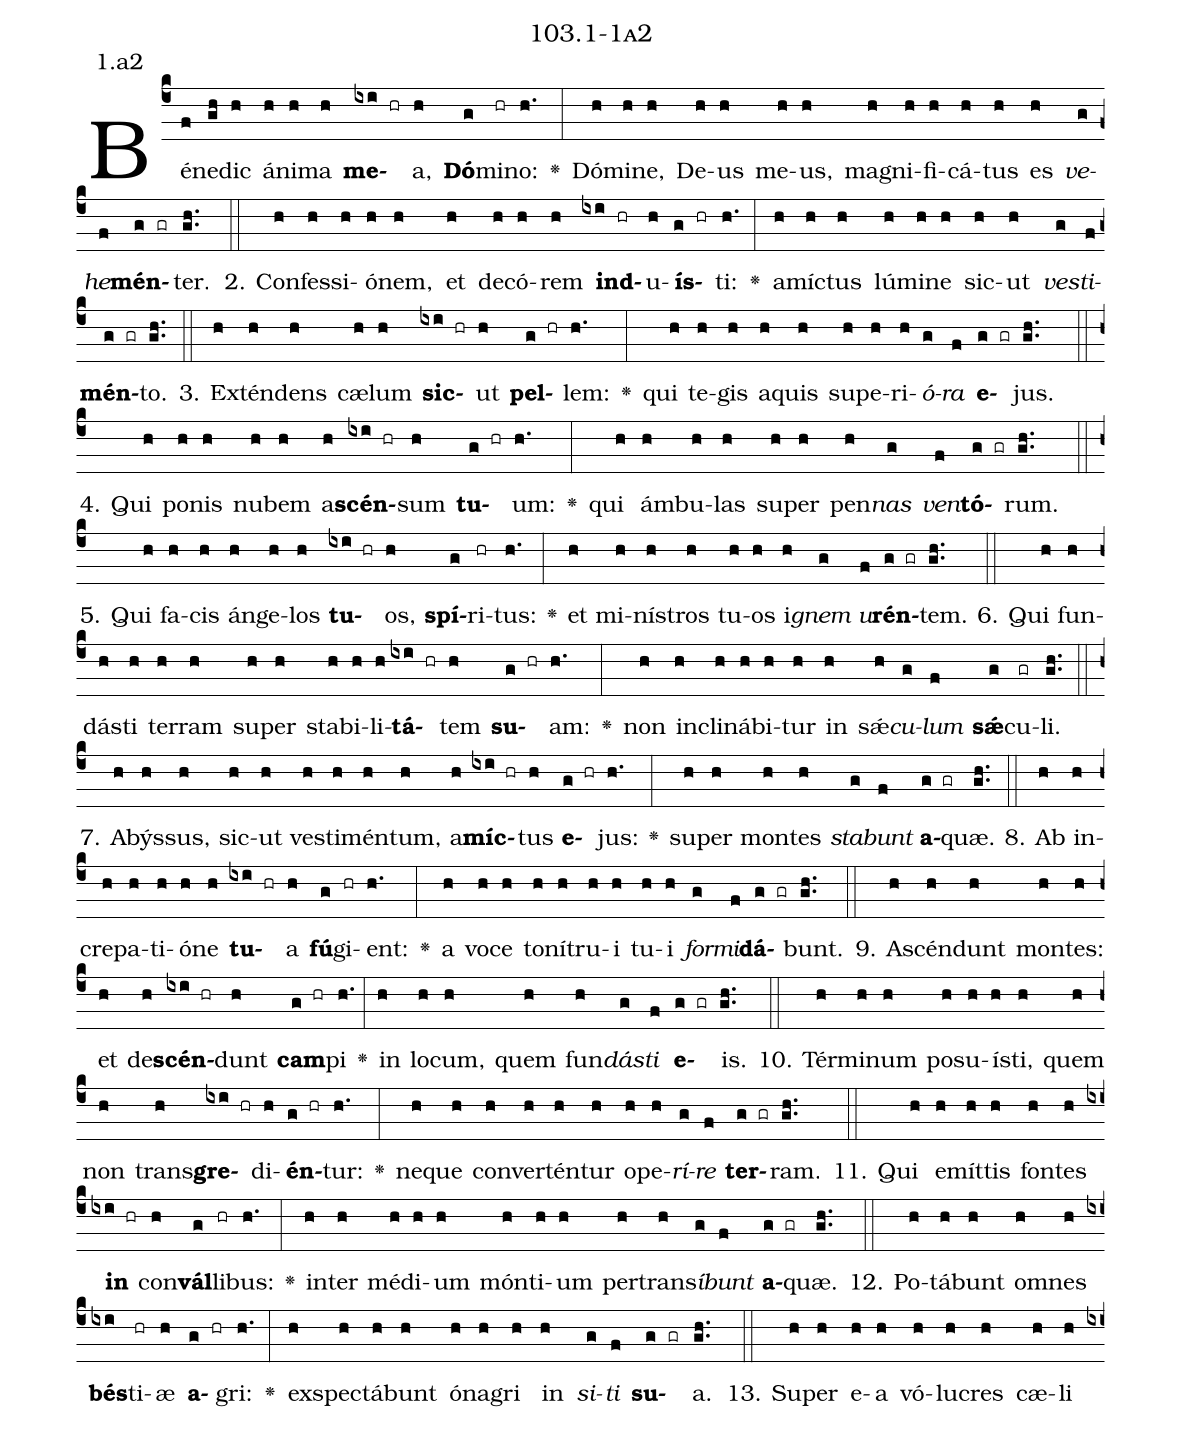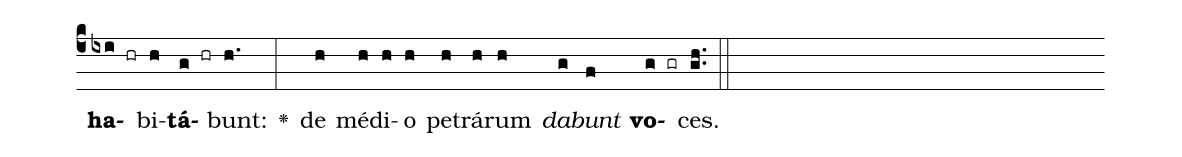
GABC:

name: 103.1-1a2;
annotation: 1.a2;
%%
(c4)Bé(f)ne(gh)dic(h) á(h)ni(h)ma(h) <b>me</b>(ixi hr)a,(h) <b>Dó</b>(g)mi(hr)no:(h.) <v>\greheightstar</v>(:) Dó(h)mi(h)ne,(h) De(h)us(h) me(h)us,(h) ma(h)gni(h)fi(h)cá(h)tus(h) es(h) <i>ve</i>(g)<i>he</i>(f)<b>mén</b>(g gr)ter.(gh..) (::)
2. Con(h)fes(h)si(h)ó(h)nem,(h) et(h) de(h)có(h)rem(h) <b>ind</b>(ixi hr)u(h)<b>ís</b>(g hr)ti:(h.) <v>\greheightstar</v>(:) a(h)míc(h)tus(h) lú(h)mi(h)ne(h) sic(h)ut(h) <i>ves</i>(g)<i>ti</i>(f)<b>mén</b>(g gr)to.(gh..) (::)
3. Ex(h)tén(h)dens(h) cæ(h)lum(h) <b>sic</b>(ixi hr)ut(h) <b>pel</b>(g hr)lem:(h.) <v>\greheightstar</v>(:) qui(h) te(h)gis(h) a(h)quis(h) su(h)pe(h)ri(h)<i>ó</i>(g)<i>ra</i>(f) <b>e</b>(g gr)jus.(gh..) (::)
4. Qui(h) po(h)nis(h) nu(h)bem(h) a(h)<b>scén</b>(ixi hr)sum(h) <b>tu</b>(g hr)um:(h.) <v>\greheightstar</v>(:) qui(h) ám(h)bu(h)las(h) su(h)per(h) pen(h)<i>nas</i>(g) <i>ven</i>(f)<b>tó</b>(g gr)rum.(gh..) (::)
5. Qui(h) fa(h)cis(h) án(h)ge(h)los(h) <b>tu</b>(ixi hr)os,(h) <b>spí</b>(g)ri(hr)tus:(h.) <v>\greheightstar</v>(:) et(h) mi(h)nís(h)tros(h) tu(h)os(h) i(h)<i>gnem</i>(g) <i>u</i>(f)<b>rén</b>(g gr)tem.(gh..) (::)
6. Qui(h) fun(h)dás(h)ti(h) ter(h)ram(h) su(h)per(h) sta(h)bi(h)li(h)<b>tá</b>(ixi hr)tem(h) <b>su</b>(g hr)am:(h.) <v>\greheightstar</v>(:) non(h) in(h)cli(h)ná(h)bi(h)tur(h) in(h) sǽ(h)<i>cu</i>(g)<i>lum</i>(f) <b>sǽ</b>(g)cu(gr)li.(gh..) (::)
7. A(h)býs(h)sus,(h) sic(h)ut(h) ves(h)ti(h)mén(h)tum,(h) a(h)<b>míc</b>(ixi hr)tus(h) <b>e</b>(g hr)jus:(h.) <v>\greheightstar</v>(:) su(h)per(h) mon(h)tes(h) <i>sta</i>(g)<i>bunt</i>(f) <b>a</b>(g gr)quæ.(gh..) (::)
8. Ab(h) in(h)cre(h)pa(h)ti(h)ó(h)ne(h) <b>tu</b>(ixi hr)a(h) <b>fú</b>(g)gi(hr)ent:(h.) <v>\greheightstar</v>(:) a(h) vo(h)ce(h) to(h)ní(h)tru(h)i(h) tu(h)i(h) <i>for</i>(g)<i>mi</i>(f)<b>dá</b>(g gr)bunt.(gh..) (::)
9. A(h)scén(h)dunt(h) mon(h)tes:(h) et(h) de(h)<b>scén</b>(ixi hr)dunt(h) <b>cam</b>(g hr)pi(h.) <v>\greheightstar</v>(:) in(h) lo(h)cum,(h) quem(h) fun(h)<i>dás</i>(g)<i>ti</i>(f) <b>e</b>(g gr)is.(gh..) (::)
10. Tér(h)mi(h)num(h) po(h)su(h)ís(h)ti,(h) quem(h) non(h) trans(h)<b>gre</b>(ixi hr)di(h)<b>én</b>(g hr)tur:(h.) <v>\greheightstar</v>(:) ne(h)que(h) con(h)ver(h)tén(h)tur(h) o(h)pe(h)<i>rí</i>(g)<i>re</i>(f) <b>ter</b>(g gr)ram.(gh..) (::)
11. Qui(h) e(h)mít(h)tis(h) fon(h)tes(h) <b>in</b>(ixi hr) con(h)<b>vál</b>(g)li(hr)bus:(h.) <v>\greheightstar</v>(:) in(h)ter(h) mé(h)di(h)um(h) món(h)ti(h)um(h) per(h)trans(h)<i>í</i>(g)<i>bunt</i>(f) <b>a</b>(g gr)quæ.(gh..) (::)
12. Po(h)tá(h)bunt(h) om(h)nes(h) <b>bés</b>(ixi)ti(hr)æ(h) <b>a</b>(g hr)gri:(h.) <v>\greheightstar</v>(:) ex(h)spec(h)tá(h)bunt(h) ó(h)na(h)gri(h) in(h) <i>si</i>(g)<i>ti</i>(f) <b>su</b>(g gr)a.(gh..) (::)
13. Su(h)per(h) e(h)a(h) vó(h)lu(h)cres(h) cæ(h)li(h) <b>ha</b>(ixi hr)bi(h)<b>tá</b>(g hr)bunt:(h.) <v>\greheightstar</v>(:) de(h) mé(h)di(h)o(h) pe(h)trá(h)rum(h) <i>da</i>(g)<i>bunt</i>(f) <b>vo</b>(g gr)ces.(gh..) (::)
